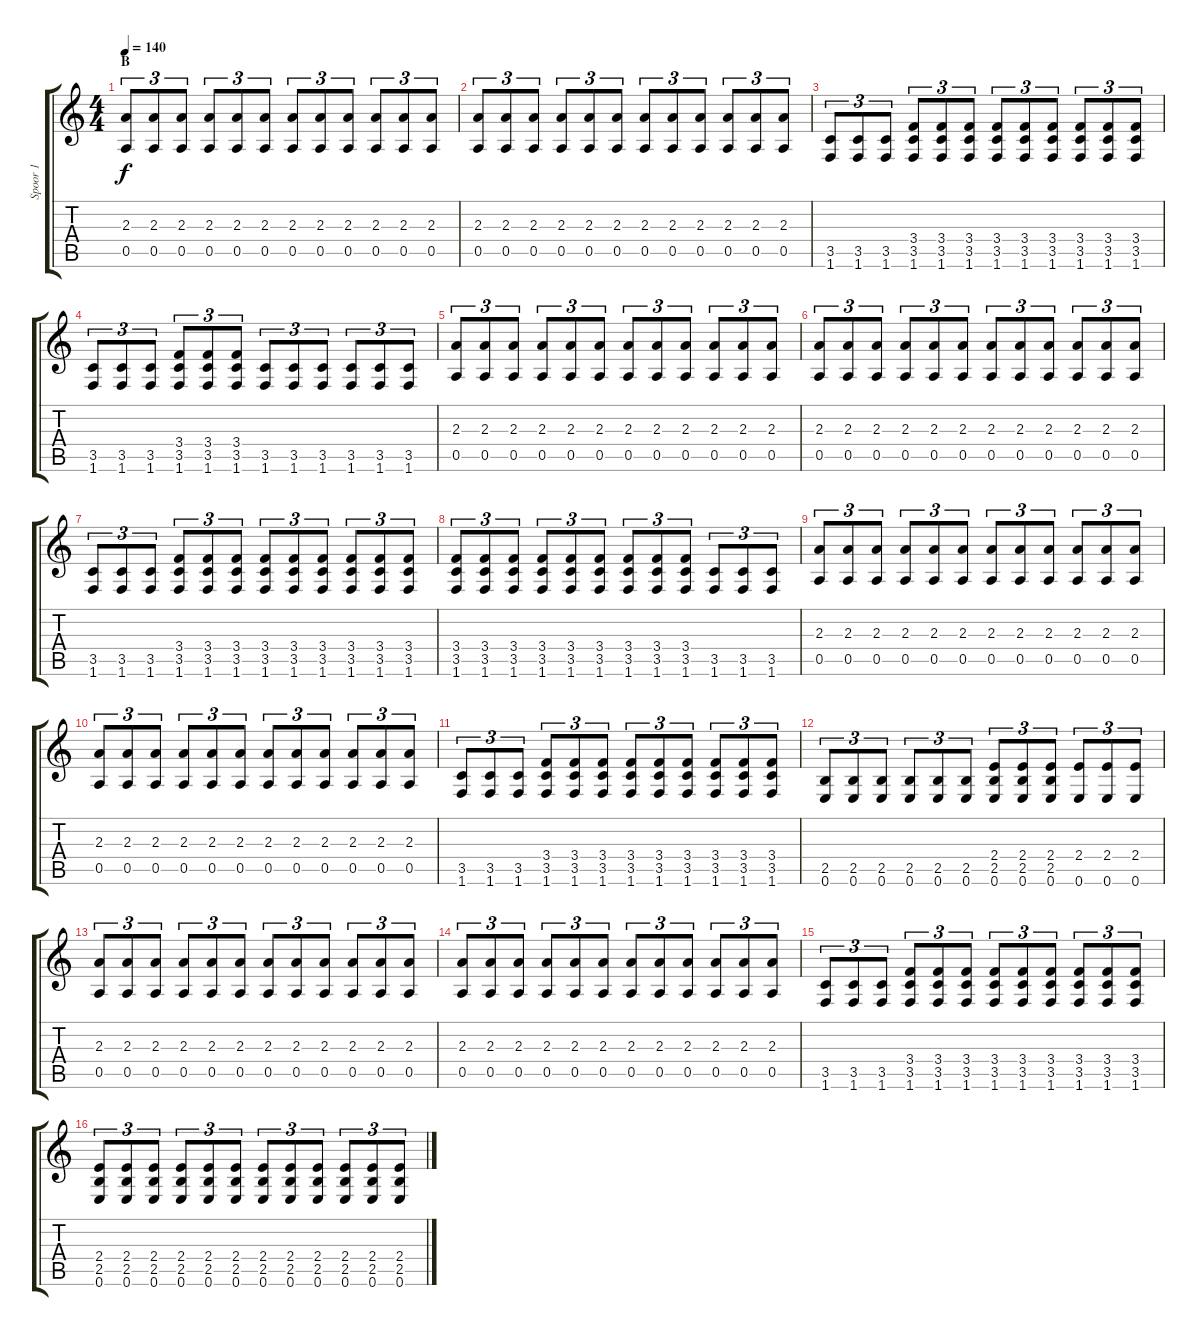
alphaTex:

\track ("Spoor 1" "Spoor 1") {instrument electricguitarclean}
\staff {score tabs}
\tuning (E4 B3 G3 D3 A2 E2) {hide}
\ts (4 4)
\section ("" "B")
\tempo 140
\clef g2
\ks c
(2.3 0.5).8{tu (3 2) dy f volume 12} (2.3 0.5).8{tu (3 2)} (2.3 0.5).8{tu (3 2)} (2.3 0.5).8{tu (3 2)} (2.3 0.5).8{tu (3 2)} (2.3 0.5).8{tu (3 2)} (2.3 0.5).8{tu (3 2)} (2.3 0.5).8{tu (3 2)} (2.3 0.5).8{tu (3 2)} (2.3 0.5).8{tu (3 2)} (2.3 0.5).8{tu (3 2)} (2.3 0.5).8{tu (3 2)} |
(2.3 0.5).8{tu (3 2)} (2.3 0.5).8{tu (3 2)} (2.3 0.5).8{tu (3 2)} (2.3 0.5).8{tu (3 2)} (2.3 0.5).8{tu (3 2)} (2.3 0.5).8{tu (3 2)} (2.3 0.5).8{tu (3 2)} (2.3 0.5).8{tu (3 2)} (2.3 0.5).8{tu (3 2)} (2.3 0.5).8{tu (3 2)} (2.3 0.5).8{tu (3 2)} (2.3 0.5).8{tu (3 2)} |
(3.5 1.6).8{tu (3 2)} (3.5 1.6).8{tu (3 2)} (3.5 1.6).8{tu (3 2)} (3.4 3.5 1.6).8{tu (3 2)} (3.4 3.5 1.6).8{tu (3 2)} (3.4 3.5 1.6).8{tu (3 2)} (3.4 3.5 1.6).8{tu (3 2)} (3.4 3.5 1.6).8{tu (3 2)} (3.4 3.5 1.6).8{tu (3 2)} (3.4 3.5 1.6).8{tu (3 2)} (3.4 3.5 1.6).8{tu (3 2)} (3.4 3.5 1.6).8{tu (3 2)} |
(3.5 1.6).8{tu (3 2)} (3.5 1.6).8{tu (3 2)} (3.5 1.6).8{tu (3 2)} (3.4 3.5 1.6).8{tu (3 2)} (3.4 3.5 1.6).8{tu (3 2)} (3.4 3.5 1.6).8{tu (3 2)} (3.5 1.6).8{tu (3 2)} (3.5 1.6).8{tu (3 2)} (3.5 1.6).8{tu (3 2)} (3.5 1.6).8{tu (3 2)} (3.5 1.6).8{tu (3 2)} (3.5 1.6).8{tu (3 2)} |
(2.3 0.5).8{tu (3 2)} (2.3 0.5).8{tu (3 2)} (2.3 0.5).8{tu (3 2)} (2.3 0.5).8{tu (3 2)} (2.3 0.5).8{tu (3 2)} (2.3 0.5).8{tu (3 2)} (2.3 0.5).8{tu (3 2)} (2.3 0.5).8{tu (3 2)} (2.3 0.5).8{tu (3 2)} (2.3 0.5).8{tu (3 2)} (2.3 0.5).8{tu (3 2)} (2.3 0.5).8{tu (3 2)} |
(2.3 0.5).8{tu (3 2)} (2.3 0.5).8{tu (3 2)} (2.3 0.5).8{tu (3 2)} (2.3 0.5).8{tu (3 2)} (2.3 0.5).8{tu (3 2)} (2.3 0.5).8{tu (3 2)} (2.3 0.5).8{tu (3 2)} (2.3 0.5).8{tu (3 2)} (2.3 0.5).8{tu (3 2)} (2.3 0.5).8{tu (3 2)} (2.3 0.5).8{tu (3 2)} (2.3 0.5).8{tu (3 2)} |
(3.5 1.6).8{tu (3 2)} (3.5 1.6).8{tu (3 2)} (3.5 1.6).8{tu (3 2)} (3.4 3.5 1.6).8{tu (3 2)} (3.4 3.5 1.6).8{tu (3 2)} (3.4 3.5 1.6).8{tu (3 2)} (3.4 3.5 1.6).8{tu (3 2)} (3.4 3.5 1.6).8{tu (3 2)} (3.4 3.5 1.6).8{tu (3 2)} (3.4 3.5 1.6).8{tu (3 2)} (3.4 3.5 1.6).8{tu (3 2)} (3.4 3.5 1.6).8{tu (3 2)} |
(3.4 3.5 1.6).8{tu (3 2)} (3.4 3.5 1.6).8{tu (3 2)} (3.4 3.5 1.6).8{tu (3 2)} (3.4 3.5 1.6).8{tu (3 2)} (3.4 3.5 1.6).8{tu (3 2)} (3.4 3.5 1.6).8{tu (3 2)} (3.4 3.5 1.6).8{tu (3 2)} (3.4 3.5 1.6).8{tu (3 2)} (3.4 3.5 1.6).8{tu (3 2)} (3.5 1.6).8{tu (3 2)} (3.5 1.6).8{tu (3 2)} (3.5 1.6).8{tu (3 2)} |
(2.3 0.5).8{tu (3 2)} (2.3 0.5).8{tu (3 2)} (2.3 0.5).8{tu (3 2)} (2.3 0.5).8{tu (3 2)} (2.3 0.5).8{tu (3 2)} (2.3 0.5).8{tu (3 2)} (2.3 0.5).8{tu (3 2)} (2.3 0.5).8{tu (3 2)} (2.3 0.5).8{tu (3 2)} (2.3 0.5).8{tu (3 2)} (2.3 0.5).8{tu (3 2)} (2.3 0.5).8{tu (3 2)} |
(2.3 0.5).8{tu (3 2)} (2.3 0.5).8{tu (3 2)} (2.3 0.5).8{tu (3 2)} (2.3 0.5).8{tu (3 2)} (2.3 0.5).8{tu (3 2)} (2.3 0.5).8{tu (3 2)} (2.3 0.5).8{tu (3 2)} (2.3 0.5).8{tu (3 2)} (2.3 0.5).8{tu (3 2)} (2.3 0.5).8{tu (3 2)} (2.3 0.5).8{tu (3 2)} (2.3 0.5).8{tu (3 2)} |
(3.5 1.6).8{tu (3 2)} (3.5 1.6).8{tu (3 2)} (3.5 1.6).8{tu (3 2)} (3.4 3.5 1.6).8{tu (3 2)} (3.4 3.5 1.6).8{tu (3 2)} (3.4 3.5 1.6).8{tu (3 2)} (3.4 3.5 1.6).8{tu (3 2)} (3.4 3.5 1.6).8{tu (3 2)} (3.4 3.5 1.6).8{tu (3 2)} (3.4 3.5 1.6).8{tu (3 2)} (3.4 3.5 1.6).8{tu (3 2)} (3.4 3.5 1.6).8{tu (3 2)} |
(2.5 0.6).8{tu (3 2)} (2.5 0.6).8{tu (3 2)} (2.5 0.6).8{tu (3 2)} (2.5 0.6).8{tu (3 2)} (2.5 0.6).8{tu (3 2)} (2.5 0.6).8{tu (3 2)} (2.4 2.5 0.6).8{tu (3 2)} (2.4 2.5 0.6).8{tu (3 2)} (2.4 2.5 0.6).8{tu (3 2)} (2.4 0.6).8{tu (3 2)} (2.4 0.6).8{tu (3 2)} (2.4 0.6).8{tu (3 2)} |
(2.3 0.5).8{tu (3 2)} (2.3 0.5).8{tu (3 2)} (2.3 0.5).8{tu (3 2)} (2.3 0.5).8{tu (3 2)} (2.3 0.5).8{tu (3 2)} (2.3 0.5).8{tu (3 2)} (2.3 0.5).8{tu (3 2)} (2.3 0.5).8{tu (3 2)} (2.3 0.5).8{tu (3 2)} (2.3 0.5).8{tu (3 2)} (2.3 0.5).8{tu (3 2)} (2.3 0.5).8{tu (3 2)} |
(2.3 0.5).8{tu (3 2)} (2.3 0.5).8{tu (3 2)} (2.3 0.5).8{tu (3 2)} (2.3 0.5).8{tu (3 2)} (2.3 0.5).8{tu (3 2)} (2.3 0.5).8{tu (3 2)} (2.3 0.5).8{tu (3 2)} (2.3 0.5).8{tu (3 2)} (2.3 0.5).8{tu (3 2)} (2.3 0.5).8{tu (3 2)} (2.3 0.5).8{tu (3 2)} (2.3 0.5).8{tu (3 2)} |
(3.5 1.6).8{tu (3 2)} (3.5 1.6).8{tu (3 2)} (3.5 1.6).8{tu (3 2)} (3.4 3.5 1.6).8{tu (3 2)} (3.4 3.5 1.6).8{tu (3 2)} (3.4 3.5 1.6).8{tu (3 2)} (3.4 3.5 1.6).8{tu (3 2)} (3.4 3.5 1.6).8{tu (3 2)} (3.4 3.5 1.6).8{tu (3 2)} (3.4 3.5 1.6).8{tu (3 2)} (3.4 3.5 1.6).8{tu (3 2)} (3.4 3.5 1.6).8{tu (3 2)} |
(2.4 2.5 0.6).8{tu (3 2)} (2.4 2.5 0.6).8{tu (3 2)} (2.4 2.5 0.6).8{tu (3 2)} (2.4 2.5 0.6).8{tu (3 2)} (2.4 2.5 0.6).8{tu (3 2)} (2.4 2.5 0.6).8{tu (3 2)} (2.4 2.5 0.6).8{tu (3 2)} (2.4 2.5 0.6).8{tu (3 2)} (2.4 2.5 0.6).8{tu (3 2)} (2.4 2.5 0.6).8{tu (3 2)} (2.4 2.5 0.6).8{tu (3 2)} (2.4 2.5 0.6).8{tu (3 2)}
